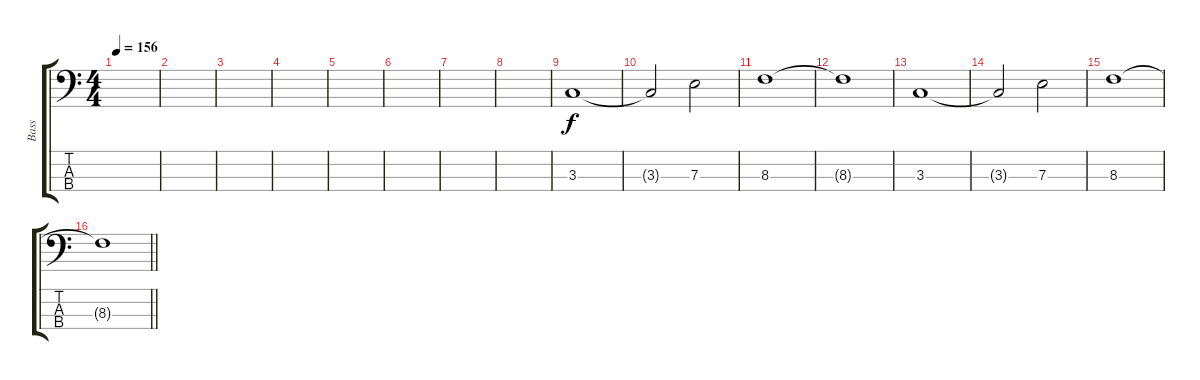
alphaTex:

\track ("Bass" "Bass") {instrument electricbassfinger}
\staff {score tabs}
\tuning (G2 D2 A1 E1) {hide}
\ts (4 4)
\tempo 156
\clef f4
\ks c
|
|
|
|
|
|
|
|
3.3.1 |
3.3{t}.2 7.3.2 |
8.3.1 |
8.3{t}.1 |
3.3.1 |
3.3{t}.2 7.3.2 |
8.3.1 |
\barLineRight lightlight
8.3{t}.1
